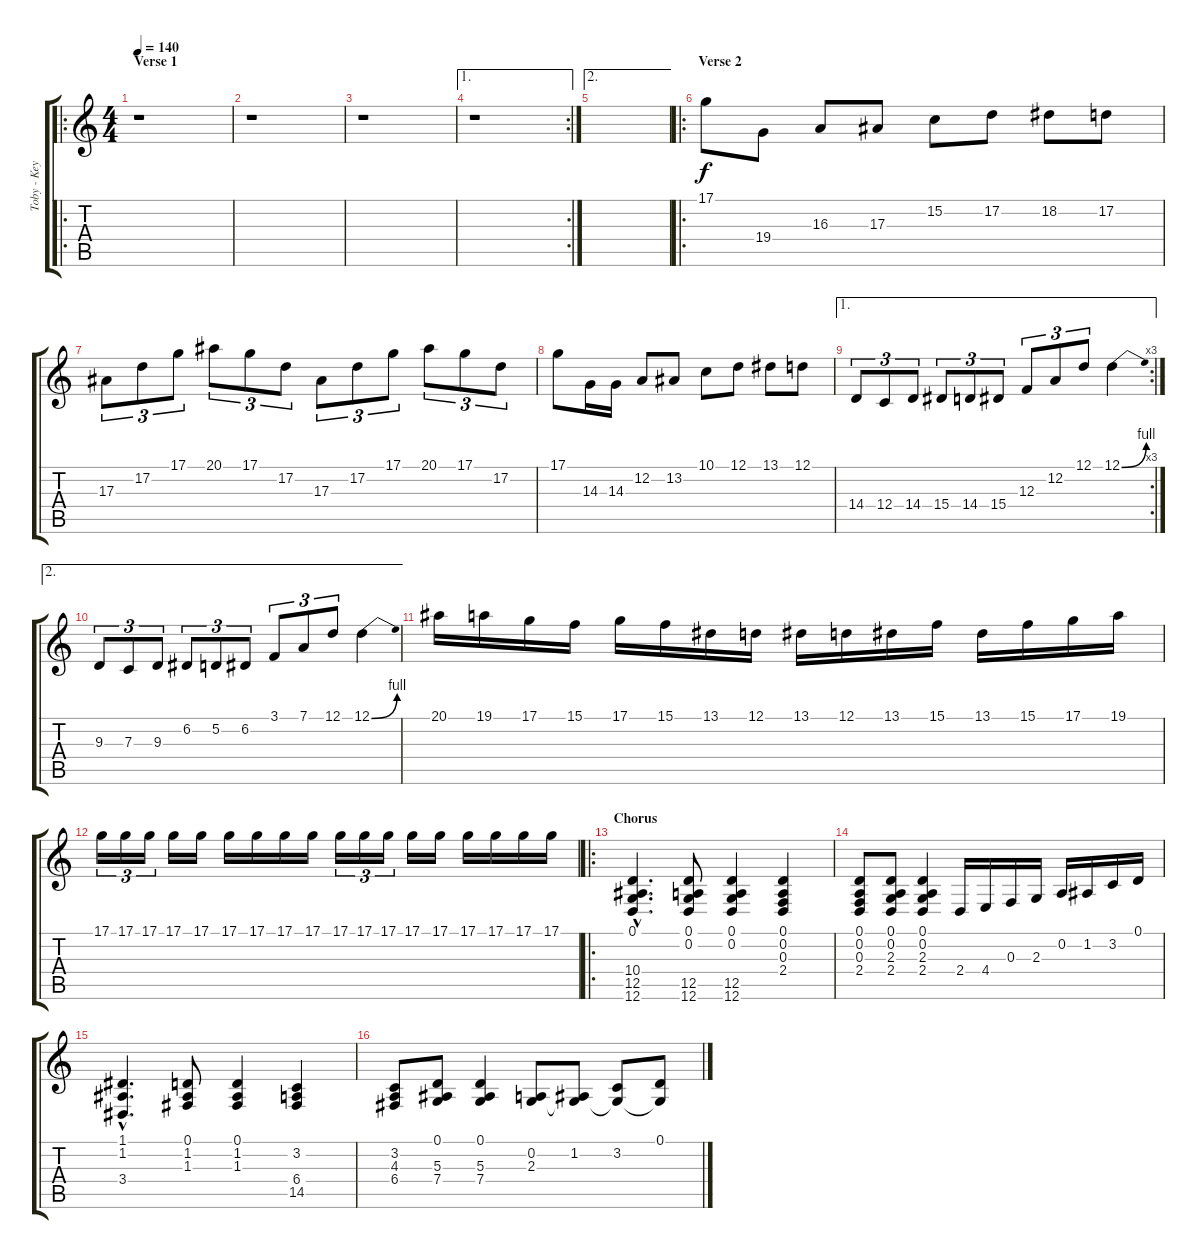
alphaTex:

\track ("Toby - Keyboard Lead" "Toby - Key") {instrument churchorgan}
\staff {score tabs}
\tuning (D4 A3 F3 C3 G2 D2) {hide}
\ro
\ts (4 4)
\section ("" "Verse 1")
\tempo 140
\clef g2
\ks c
r.1{dy f} |
r.1 |
r.1 |
\ae 1
\rc 2
r.1 |
\ae 2
|
\ro
\section ("" "Verse 2")
17.1.8{instrument acousticgrandpiano} 19.4.8 16.3.8 17.3.8 15.2.8 17.2.8 18.2.8 17.2.8 |
17.3.8{tu (3 2)} 17.2.8{tu (3 2)} 17.1.8{tu (3 2)} 20.1.8{tu (3 2)} 17.1.8{tu (3 2)} 17.2.8{tu (3 2)} 17.3.8{tu (3 2)} 17.2.8{tu (3 2)} 17.1.8{tu (3 2)} 20.1.8{tu (3 2)} 17.1.8{tu (3 2)} 17.2.8{tu (3 2)} |
17.1.8 14.3.16 14.3.16 12.2.8 13.2.8 10.1.8 12.1.8 13.1.8 12.1.8 |
\ae 1
\rc 3
14.4.8{tu (3 2)} 12.4.8{tu (3 2)} 14.4.8{tu (3 2)} 15.4.8{tu (3 2)} 14.4.8{tu (3 2)} 15.4.8{tu (3 2)} 12.3.8{tu (3 2)} 12.2.8{tu (3 2)} 12.1.8{tu (3 2)} 12.1{be (bend 0 0 60 4)}.4 |
\ae 2
9.3.8{tu (3 2)} 7.3.8{tu (3 2)} 9.3.8{tu (3 2)} 6.2.8{tu (3 2)} 5.2.8{tu (3 2)} 6.2.8{tu (3 2)} 3.1.8{tu (3 2)} 7.1.8{tu (3 2)} 12.1.8{tu (3 2)} 12.1{be (bend 0 0 60 4)}.4 |
20.1.16{instrument lead1square} 19.1.16 17.1.16 15.1.16 17.1.16 15.1.16 13.1.16 12.1.16 13.1.16 12.1.16 13.1.16 15.1.16 13.1.16 15.1.16 17.1.16 19.1.16 |
17.1.16{tu (3 2)} 17.1.16{tu (3 2)} 17.1.16{tu (3 2)} 17.1.16 17.1.16 17.1.16 17.1.16 17.1.16 17.1.16 17.1.16{tu (3 2)} 17.1.16{tu (3 2)} 17.1.16{tu (3 2)} 17.1.16 17.1.16 17.1.16 17.1.16 17.1.16 17.1.16 |
\ro
\section ("" "Chorus")
(0.1{hac} 10.4{hac} 12.5{hac} 12.6{hac}).4{d instrument churchorgan} (0.1 0.2 12.5 12.6).8 (0.1 0.2 12.5 12.6).4 (0.1 0.2 0.3 2.4).4 |
(0.1 0.2 0.3 2.4).8 (0.1 0.2 2.3 2.4).8 (0.1 0.2 2.3 2.4).4 2.4.16 4.4.16 0.3.16 2.3.16 0.2.16 1.2.16 3.2.16 0.1.16 |
(1.1{hac} 1.2{hac} 3.4{hac}).4{d} (0.1 1.2 1.3).8 (0.1 1.2 1.3).4 (3.2 6.4 14.5).4 |
(3.2 4.3 6.4).8 (0.1 5.3 7.4).8 (0.1 5.3 7.4).4 (0.2 2.3).8 (1.2 2.3{t}).8 (3.2 2.3{t}).8 (0.1 2.3{t}).8
